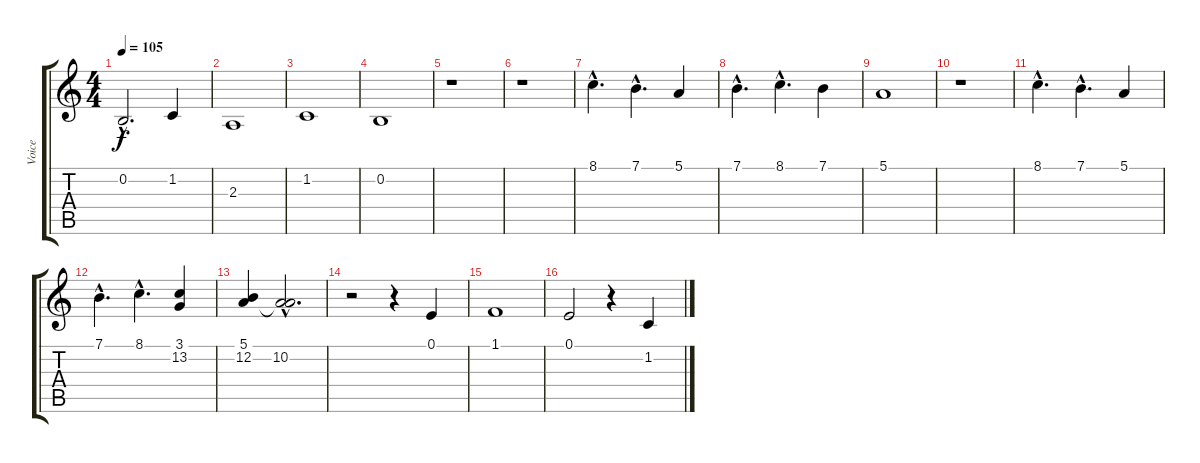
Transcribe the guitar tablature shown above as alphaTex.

\track ("Voice" "Voice") {instrument synthstrings1}
\staff {score tabs}
\tuning (E4 B3 G3 D3 A2 E2) {hide}
\ts (4 4)
\tempo 105
\clef g2
\ks c
0.2{hac}.2{d dy f} 1.2.4 |
2.3.1 |
1.2.1 |
0.2.1 |
r.1 |
r.1 |
8.1{hac}.4{d} 7.1{hac}.4{d} 5.1.4 |
7.1{hac}.4{d} 8.1{hac}.4{d} 7.1.4 |
5.1.1 |
r.1 |
8.1{hac}.4{d} 7.1{hac}.4{d} 5.1.4 |
7.1{hac}.4{d} 8.1{hac}.4{d} (3.1 13.2).4 |
(5.1 12.2).4 (5.1{hac t} 10.2{hac}).2{d} |
r.2 r.4 0.1.4 |
1.1.1 |
0.1.2 r.4 1.2.4
